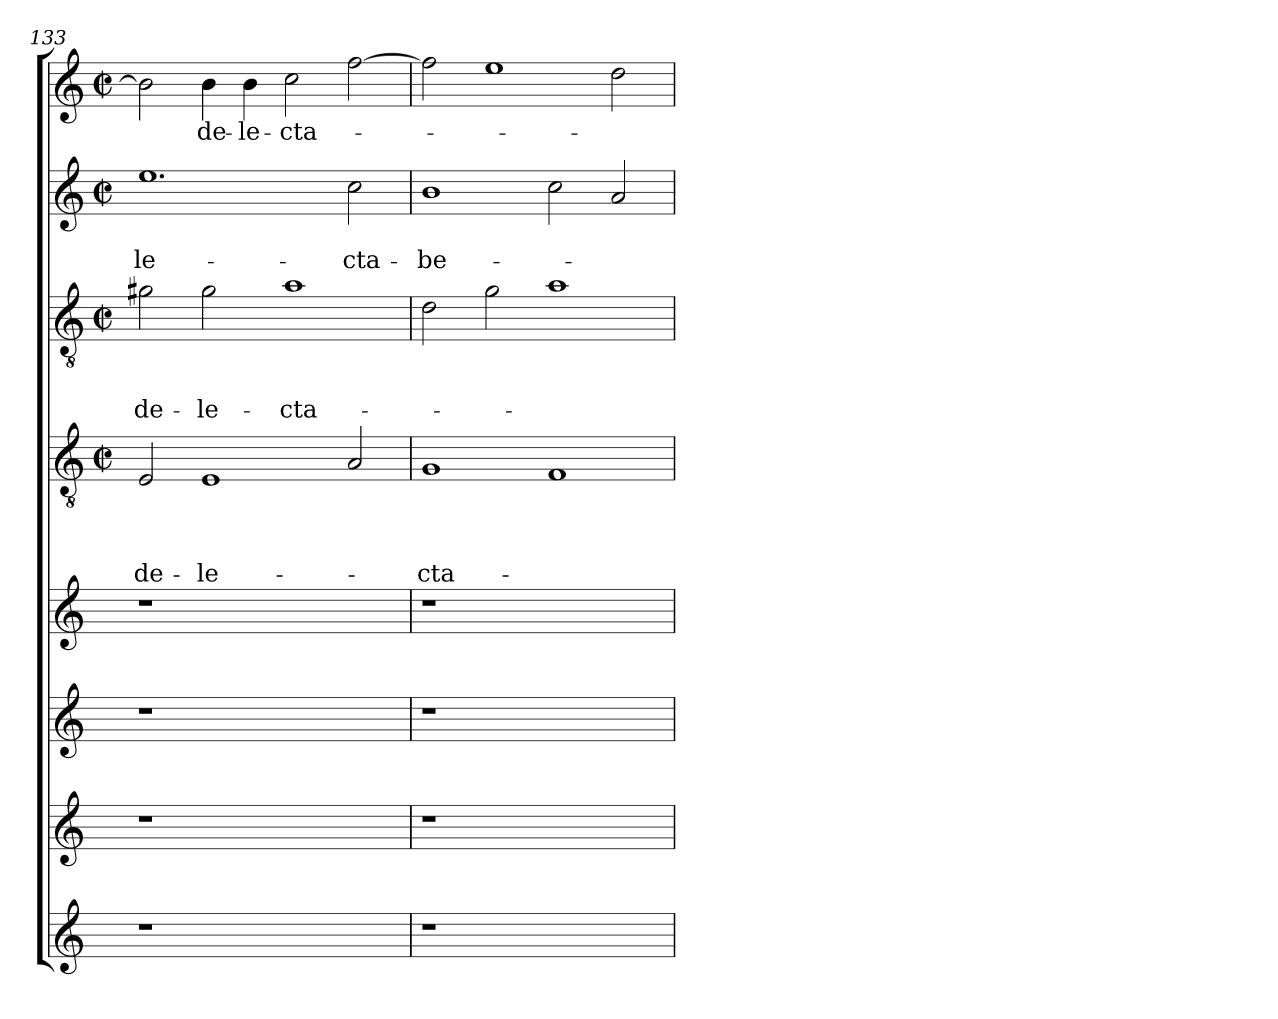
**kern	**kern	**kern	**kern	**kern	**text	**text	**text	**text	**kern	**text	**text	**text	**kern	**text	**text	**kern	**text
*part8	*part7	*part6	*part5	*part4	*part4	*part4	*part4	*part4	*part3	*part3	*part3	*part3	*part2	*part2	*part2	*part1	*part1
*staff8	*staff7	*staff6	*staff5	*staff4	*staff4	*staff4	*staff4	*staff4	*staff3	*staff3	*staff3	*staff3	*staff2	*staff2	*staff2	*staff1	*staff1
*clefG2	*clefG2	*clefG2	*clefG2	*clefGv2	*	*	*	*	*clefGv2	*	*	*	*clefG2	*	*	*clefG2	*
*k[]	*k[]	*k[]	*k[]	*k[]	*	*	*	*	*k[]	*	*	*	*k[]	*	*	*k[]	*
*C:	*C:	*C:	*C:	*C:	*	*	*	*	*C:	*	*	*	*C:	*	*	*C:	*
*	*	*	*	*M2/2	*	*	*	*	*M2/2	*	*	*	*M2/2	*	*	*M2/2	*
*	*	*	*	*met(c|)	*	*	*	*	*met(c|)	*	*	*	*met(c|)	*	*	*met(c|)	*
=133	=133	=133	=133	=133	=133	=133	=133	=133	=133	=133	=133	=133	=133	=133	=133	=133	=133
!	!	!	!	!	!	!	!	!LO:LY:b	!	!	!	!LO:LY:b	!	!	!LO:LY:b	!	!
1r	1r	1r	1r	2E/	.	.	.	de-	2g#X\	.	.	de-	1.ee	.	-le-	2b\]	.
!	!	!	!	!	!	!	!	!LO:LY:b	!	!	!	!LO:LY:b	!	!	!	!	!LO:LY:b
.	.	.	.	1E	.	.	.	-le-	2g#\	.	.	-le-	.	.	.	4b\	de-
!	!	!	!	!	!	!	!	!	!	!	!	!	!	!	!	!	!LO:LY:b
.	.	.	.	.	.	.	.	.	.	.	.	.	.	.	.	4b\	-le-
!	!	!	!	!	!	!	!	!	!	!	!	!LO:LY:b	!	!	!	!	!LO:LY:b
1ryy	1ryy	1ryy	1ryy	.	.	.	.	.	1a	.	.	-cta-	.	.	.	2cc\	-cta-
!	!	!	!	!	!	!	!	!	!	!	!	!	!	!	!LO:LY:b	!	!
.	.	.	.	2A/	.	.	.	.	.	.	.	.	2cc\	.	-cta-	[>2ff\	.
=134	=134	=134	=134	=134	=134	=134	=134	=134	=134	=134	=134	=134	=134	=134	=134	=134	=134
!	!	!	!	!	!	!	!	!LO:LY:b	!	!	!	!	!	!	!LO:LY:b	!	!
1r	1r	1r	1r	1G	.	.	.	-cta-	2d\	.	.	.	1b	.	-be-	2ff\]	.
.	.	.	.	.	.	.	.	.	2g\	.	.	.	.	.	.	1ee	.
1ryy	1ryy	1ryy	1ryy	1F	.	.	.	.	1a	.	.	.	2cc\	.	.	.	.
.	.	.	.	.	.	.	.	.	.	.	.	.	2a/	.	.	[>2dd\	.
=	=	=	=	=	=	=	=	=	=	=	=	=	=	=	=	=	=
*-	*-	*-	*-	*-	*-	*-	*-	*-	*-	*-	*-	*-	*-	*-	*-	*-	*-
